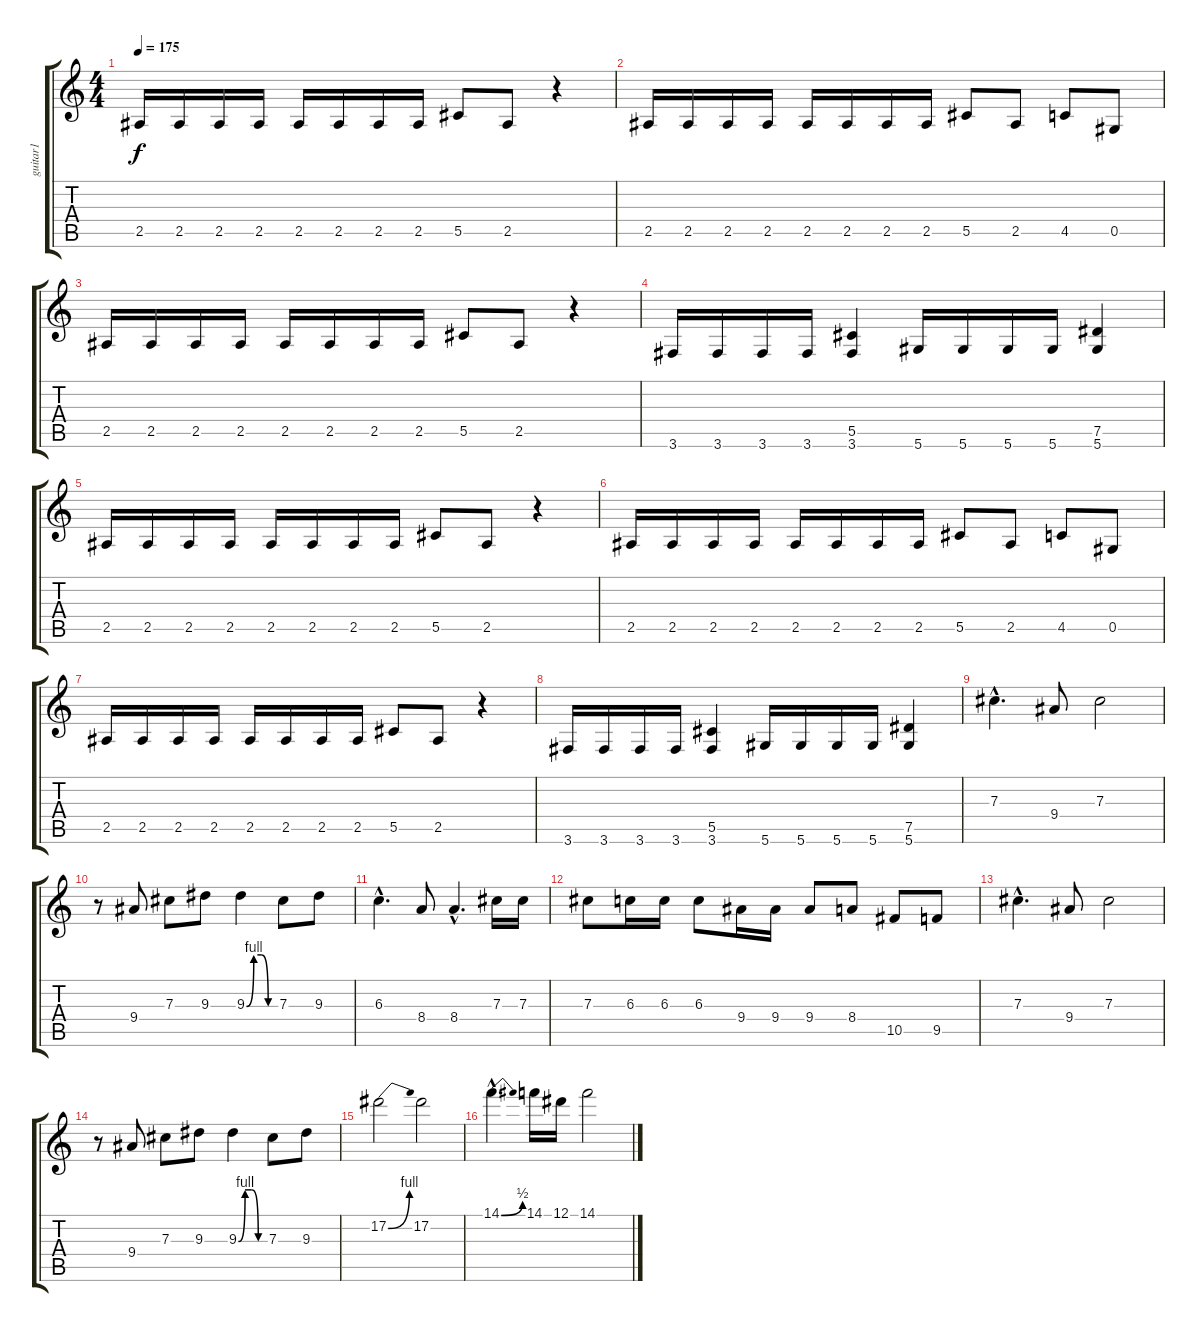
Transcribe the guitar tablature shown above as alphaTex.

\track ("guitar1" "guitar1") {instrument overdrivenguitar}
\staff {score tabs}
\tuning (Eb4 Bb3 Gb3 Db3 Ab2 Eb2) {hide}
\ts (4 4)
\tempo 175
\clef g2
\ks c
2.5.16{dy f instrument overdrivenguitar} 2.5.16 2.5.16 2.5.16 2.5.16 2.5.16 2.5.16 2.5.16 5.5.8 2.5.8 r.4 |
2.5.16 2.5.16 2.5.16 2.5.16 2.5.16 2.5.16 2.5.16 2.5.16 5.5.8 2.5.8 4.5.8 0.5.8 |
2.5.16 2.5.16 2.5.16 2.5.16 2.5.16 2.5.16 2.5.16 2.5.16 5.5.8 2.5.8 r.4 |
3.6.16 3.6.16 3.6.16 3.6.16 (5.5 3.6).4 5.6.16 5.6.16 5.6.16 5.6.16 (7.5 5.6).4 |
2.5.16 2.5.16 2.5.16 2.5.16 2.5.16 2.5.16 2.5.16 2.5.16 5.5.8 2.5.8 r.4 |
2.5.16 2.5.16 2.5.16 2.5.16 2.5.16 2.5.16 2.5.16 2.5.16 5.5.8 2.5.8 4.5.8 0.5.8 |
2.5.16 2.5.16 2.5.16 2.5.16 2.5.16 2.5.16 2.5.16 2.5.16 5.5.8 2.5.8 r.4 |
3.6.16 3.6.16 3.6.16 3.6.16 (5.5 3.6).4 5.6.16 5.6.16 5.6.16 5.6.16 (7.5 5.6).4 |
7.3{hac}.4{d} 9.4.8 7.3.2 |
r.8 9.4.8 7.3.8 9.3.8 9.3{be (custom 0 0 15 4 30 4 45 0 60 0)}.4 7.3.8 9.3.8 |
6.3{hac}.4{d} 8.4.8 8.4{hac}.4{d} 7.3.16 7.3.16 |
7.3.8 6.3.16 6.3.16 6.3.8 9.4.16 9.4.16 9.4.8 8.4.8 10.5.8 9.5.8 |
7.3{hac}.4{d} 9.4.8 7.3.2 |
r.8 9.4.8 7.3.8 9.3.8 9.3{be (custom 0 0 15 4 30 4 45 0 60 0)}.4 7.3.8 9.3.8 |
17.2{be (bend 0 0 60 4)}.2 17.2.2 |
14.1{be (bend 0 0 60 2) hac}.4{d} 14.1.16 12.1.16 14.1.2
